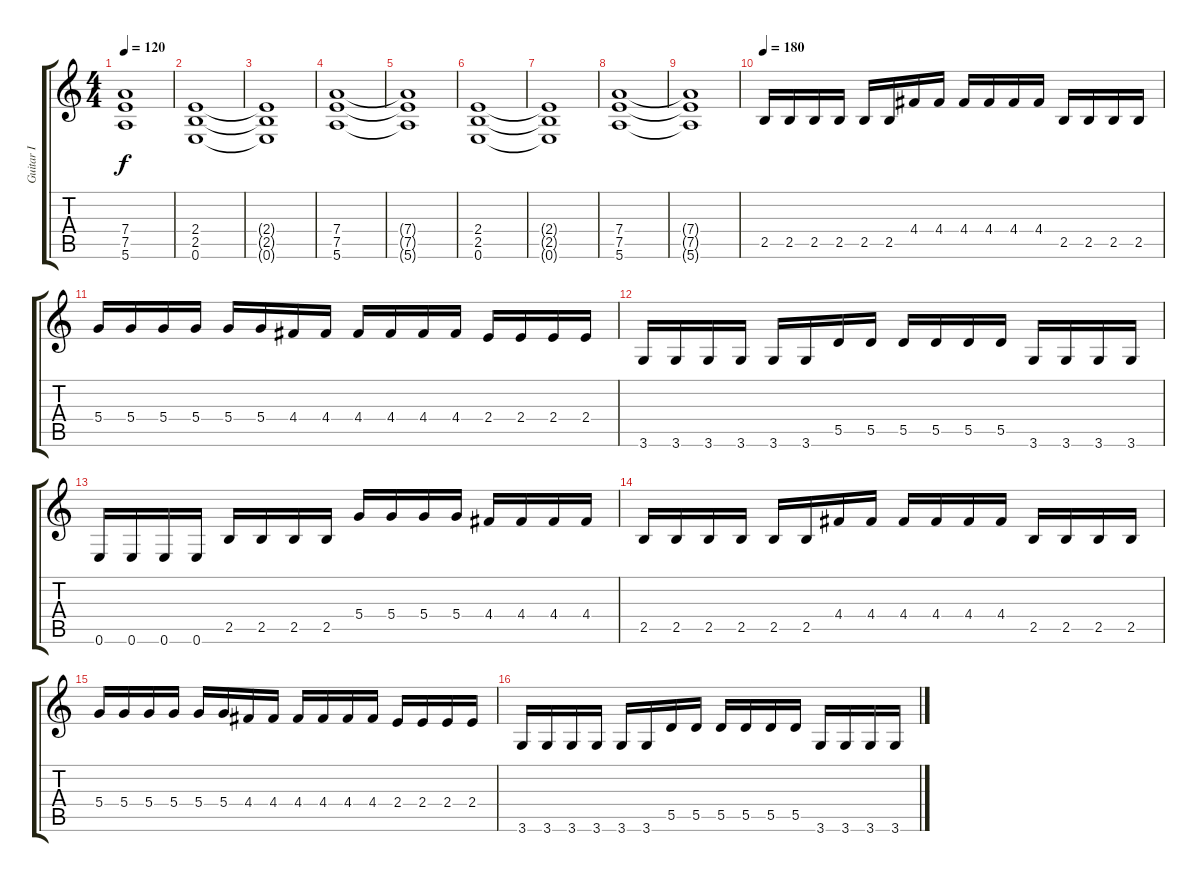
\track ("Guitar I" "Guitar I") {instrument distortionguitar}
\staff {score tabs}
\tuning (E4 B3 G3 D3 A2 E2) {hide}
\ts (4 4)
\tempo 120
\clef g2
\ks c
(7.4{t} 7.5{t} 5.6{t}).1{dy f} |
(2.4 2.5 0.6).1 |
(2.4{t} 2.5{t} 0.6{t}).1 |
(7.4 7.5 5.6).1 |
(7.4{t} 7.5{t} 5.6{t}).1 |
(2.4 2.5 0.6).1 |
(2.4{t} 2.5{t} 0.6{t}).1 |
(7.4 7.5 5.6).1 |
(7.4{t} 7.5{t} 5.6{t}).1 |
\tempo 180
2.5.16 2.5.16 2.5.16 2.5.16 2.5.16 2.5.16 4.4.16 4.4.16 4.4.16 4.4.16 4.4.16 4.4.16 2.5.16 2.5.16 2.5.16 2.5.16 |
5.4.16 5.4.16 5.4.16 5.4.16 5.4.16 5.4.16 4.4.16 4.4.16 4.4.16 4.4.16 4.4.16 4.4.16 2.4.16 2.4.16 2.4.16 2.4.16 |
3.6.16 3.6.16 3.6.16 3.6.16 3.6.16 3.6.16 5.5.16 5.5.16 5.5.16 5.5.16 5.5.16 5.5.16 3.6.16 3.6.16 3.6.16 3.6.16 |
0.6.16 0.6.16 0.6.16 0.6.16 2.5.16 2.5.16 2.5.16 2.5.16 5.4.16 5.4.16 5.4.16 5.4.16 4.4.16 4.4.16 4.4.16 4.4.16 |
2.5.16 2.5.16 2.5.16 2.5.16 2.5.16 2.5.16 4.4.16 4.4.16 4.4.16 4.4.16 4.4.16 4.4.16 2.5.16 2.5.16 2.5.16 2.5.16 |
5.4.16 5.4.16 5.4.16 5.4.16 5.4.16 5.4.16 4.4.16 4.4.16 4.4.16 4.4.16 4.4.16 4.4.16 2.4.16 2.4.16 2.4.16 2.4.16 |
3.6.16 3.6.16 3.6.16 3.6.16 3.6.16 3.6.16 5.5.16 5.5.16 5.5.16 5.5.16 5.5.16 5.5.16 3.6.16 3.6.16 3.6.16 3.6.16
